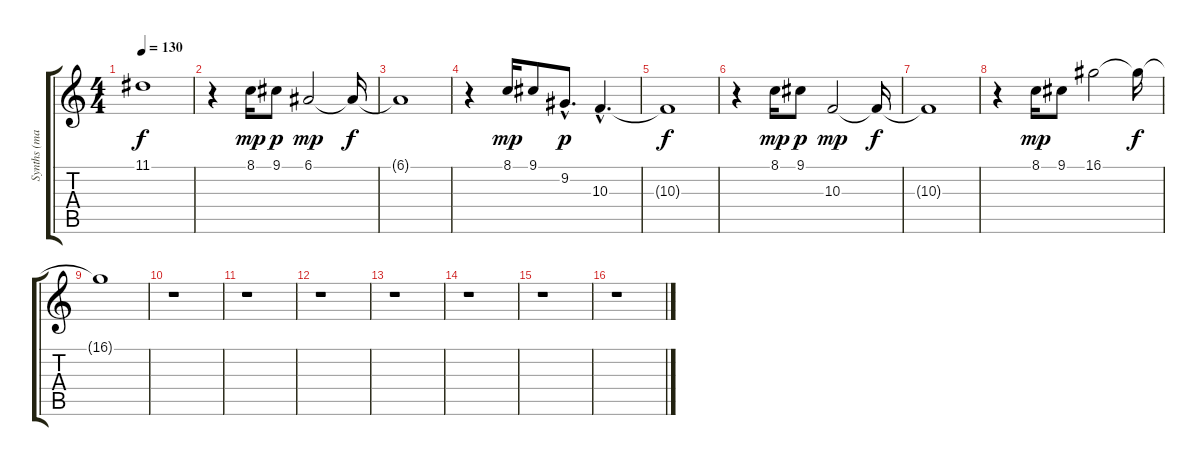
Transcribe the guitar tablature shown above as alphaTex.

\track ("Synths (main melody)" "Synths (ma") {instrument electricpiano2}
\staff {score tabs}
\tuning (E4 B3 G3 D3 A2 E2) {hide}
\ts (4 4)
\tempo 130
\clef g2
\ks c
11.1{t}.1{dy f} |
r.4 8.1.16{dy mp} 9.1.8{dy p} 6.1.2{dy mp} 6.1{t}.16{dy f} |
6.1{t}.1 |
r.4 8.1.16{dy mp} 9.1.8 9.2{hac}.8{d dy p} 10.3{hac}.4{d} |
10.3{t}.1{dy f} |
r.4 8.1.16{dy mp} 9.1.8{dy p} 10.3.2{dy mp} 10.3{t}.16{dy f} |
10.3{t}.1 |
r.4 8.1.16{dy mp} 9.1.8 16.1.2 16.1{t}.16{dy f} |
16.1{t}.1 |
r.1 |
r.1 |
r.1 |
r.1 |
r.1 |
r.1 |
r.1
